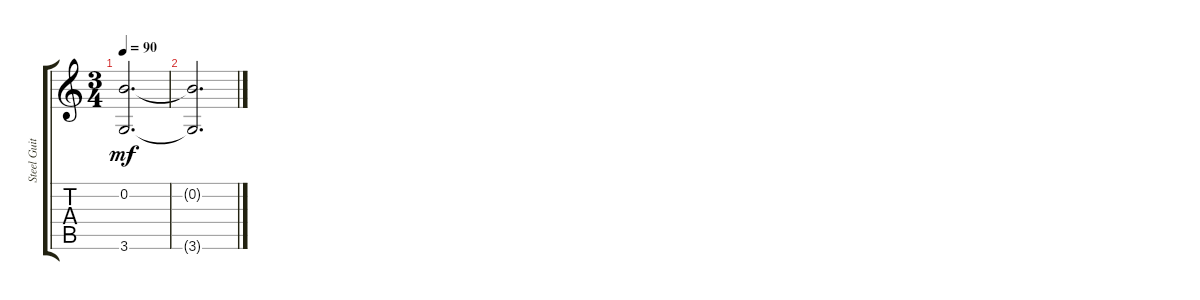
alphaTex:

\track ("Steel Guitar" "Steel Guit") {instrument acousticguitarsteel}
\staff {score tabs}
\tuning (E4 B3 G3 D3 A2 E2) {hide}
\ts (3 4)
\tempo 90
\clef g2
\ks c
(0.2 3.6).2{d dy mf} |
(0.2{t} 3.6{t}).2{d}
